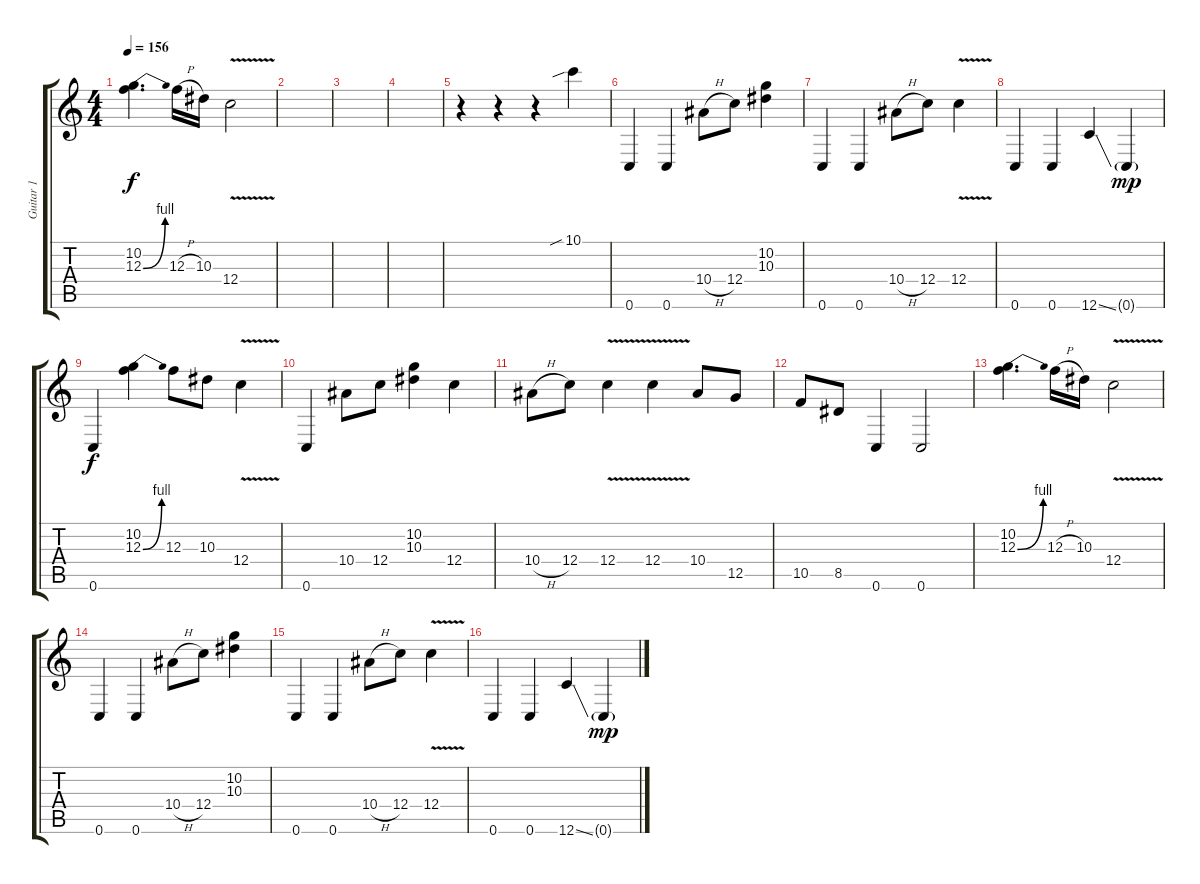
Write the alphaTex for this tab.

\track ("Guitar 1" "Guitar 1") {instrument distortionguitar}
\staff {score tabs}
\tuning (D4 A3 F3 C3 G2 C2) {hide}
\ts (4 4)
\tempo 156
\clef g2
\ks c
(10.2 12.3{be (bend 0 0 60 4)}).4{d dy f} 12.3{h}.16 10.3.16 12.4{v}.2 |
|
|
|
r.4 r.4 r.4 10.1{sib}.4 |
0.6.4 0.6.4 10.4{h}.8 12.4.8 (10.2 10.3).4 |
0.6.4 0.6.4 10.4{h}.8 12.4.8 12.4{v}.4 |
0.6.4 0.6.4 12.6{ss}.4 0.6{g}.4{dy mp} |
0.6.4{dy f} (10.2 12.3{be (bend 0 0 60 4)}).4 12.3.8 10.3.8 12.4{v}.4 |
0.6.4 10.4.8 12.4.8 (10.2 10.3).4 12.4.4 |
10.4{h}.8 12.4.8 12.4{v}.4 12.4{v}.4 10.4.8 12.5.8 |
10.5.8 8.5.8 0.6.4 0.6.2 |
(10.2 12.3{be (bend 0 0 60 4)}).4{d} 12.3{h}.16 10.3.16 12.4{v}.2 |
0.6.4 0.6.4 10.4{h}.8 12.4.8 (10.2 10.3).4 |
0.6.4 0.6.4 10.4{h}.8 12.4.8 12.4{v}.4 |
0.6.4 0.6.4 12.6{ss}.4 0.6{g}.4{dy mp}
